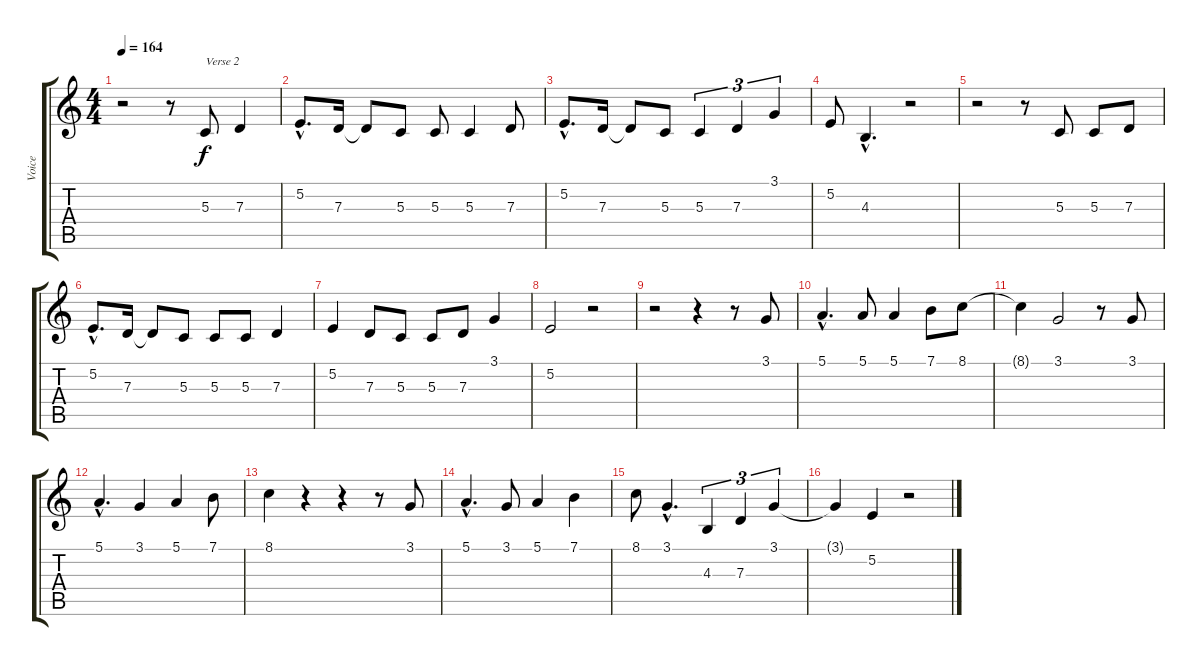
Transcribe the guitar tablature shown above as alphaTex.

\track ("Voice" "Voice") {instrument voiceoohs}
\staff {score tabs}
\tuning (E4 B3 G3 D3 A2 E2) {hide}
\ts (4 4)
\tempo 164
\clef g2
\ks c
r.2{dy f} r.8 5.3.8{txt "Verse 2"} 7.3.4 |
5.2{hac}.8{d} 7.3.16 7.3{t}.8 5.3.8 5.3.8 5.3.4 7.3.8 |
5.2{hac}.8{d} 7.3.16 7.3{t}.8 5.3.8 5.3.4{tu (3 2)} 7.3.4{tu (3 2)} 3.1.4{tu (3 2)} |
5.2.8 4.3{hac}.4{d} r.2 |
r.2 r.8 5.3.8 5.3.8 7.3.8 |
5.2{hac}.8{d} 7.3.16 7.3{t}.8 5.3.8 5.3.8 5.3.8 7.3.4 |
5.2.4 7.3.8 5.3.8 5.3.8 7.3.8 3.1.4 |
5.2.2 r.2 |
r.2 r.4 r.8 3.1.8 |
5.1{hac}.4{d} 5.1.8 5.1.4 7.1.8 8.1.8 |
8.1{t}.4 3.1.2 r.8 3.1.8 |
5.1{hac}.4{d} 3.1.4 5.1.4 7.1.8 |
8.1.4 r.4 r.4 r.8 3.1.8 |
5.1{hac}.4{d} 3.1.8 5.1.4 7.1.4 |
8.1.8 3.1{hac}.4{d} 4.3.4{tu (3 2)} 7.3.4{tu (3 2)} 3.1.4{tu (3 2)} |
3.1{t}.4 5.2.4 r.2
